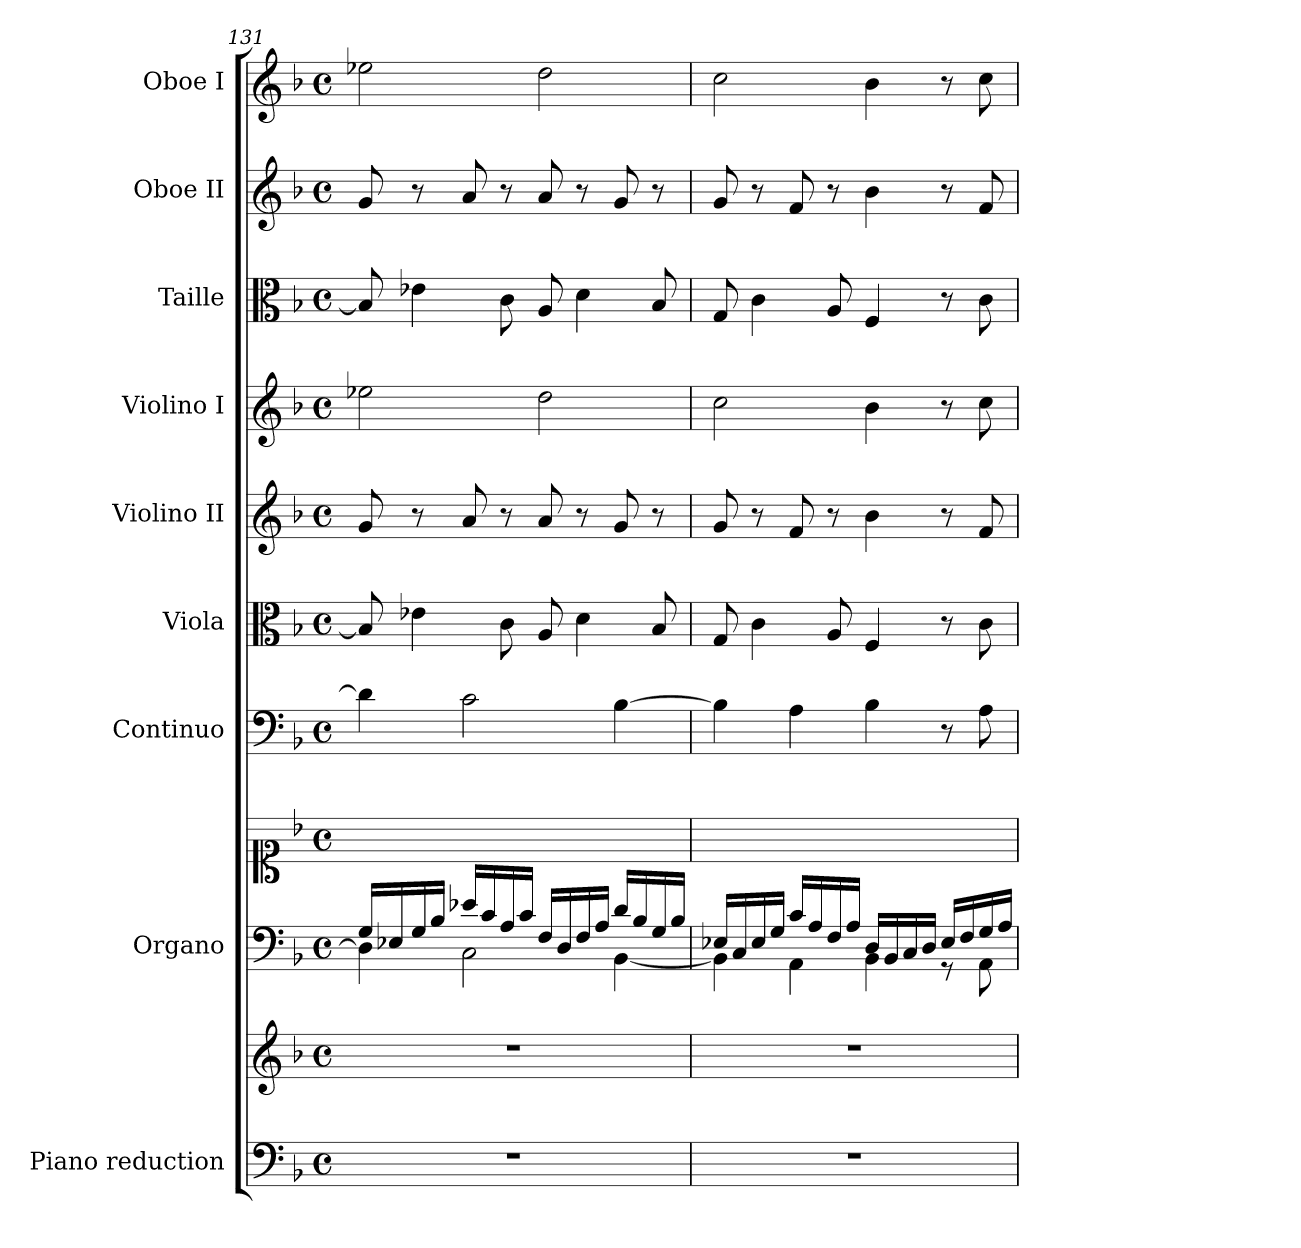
**kern	**kern	**kern	**kern	**kern	**kern	**kern	**kern	**kern	**kern	**kern
*part9	*part9	*part8	*part8	*part7	*part6	*part5	*part4	*part3	*part2	*part1
*staff11	*staff10	*staff9	*staff8	*staff7	*staff6	*staff5	*staff4	*staff3	*staff2	*staff1
*I"Piano reduction	*	*I"Organo	*	*I"Continuo	*I"Viola	*I"Violino II	*I"Violino I	*I"Taille	*I"Oboe II	*I"Oboe I
*I'Pno	*	*	*	*	*I'Vla	*I'Vln	*I'Vln	*	*I'Ob	*I'Ob
*clefF4	*clefG2	*clefF4	*clefC1	*clefF4	*clefC3	*clefG2	*clefG2	*clefC3	*clefG2	*clefG2
*k[b-]	*k[b-]	*k[b-]	*k[b-]	*k[b-]	*k[b-]	*k[b-]	*k[b-]	*k[b-]	*k[b-]	*k[b-]
*M4/4	*M4/4	*M4/4	*M4/4	*M4/4	*M4/4	*M4/4	*M4/4	*M4/4	*M4/4	*M4/4
*met(c)	*met(c)	*met(c)	*met(c)	*met(c)	*met(c)	*met(c)	*met(c)	*met(c)	*met(c)	*met(c)
=131	=131	=131	=131	=131	=131	=131	=131	=131	=131	=131
*	*	*^	*	*	*	*	*	*	*	*
1r	1r	16G/LL	4D\]	1ryy	4d\]	8B-/]	8g/	2ee-X\	8B-/]	8g/	2ee-X\
.	.	16E-X/	.	.	.	.	.	.	.	.	.
.	.	16G/	.	.	.	4e-X\	8r	.	4e-X\	8r	.
.	.	16B-/JJ	.	.	.	.	.	.	.	.	.
.	.	16e-X/LL	2C\	.	2c\	.	8a/	.	.	8a/	.
.	.	16c/	.	.	.	.	.	.	.	.	.
.	.	16A/	.	.	.	8c\	8r	.	8c\	8r	.
.	.	16c/JJ	.	.	.	.	.	.	.	.	.
.	.	16F/LL	.	.	.	8A/	8a/	2dd\	8A/	8a/	2dd\
.	.	16D/	.	.	.	.	.	.	.	.	.
.	.	16F/	.	.	.	4d\	8r	.	4d\	8r	.
.	.	16A/JJ	.	.	.	.	.	.	.	.	.
.	.	16d/LL	[4BB-\	.	[4B-\	.	8g/	.	.	8g/	.
.	.	16B-/	.	.	.	.	.	.	.	.	.
.	.	16G/	.	.	.	8B-/	8r	.	8B-/	8r	.
.	.	16B-/JJ	.	.	.	.	.	.	.	.	.
=132	=132	=132	=132	=132	=132	=132	=132	=132	=132	=132	=132
1r	1r	16E-X/LL	4BB-\]	1ryy	4B-\]	8G/	8g/	2cc\	8G/	8g/	2cc\
.	.	16C/	.	.	.	.	.	.	.	.	.
.	.	16E-/	.	.	.	4c\	8r	.	4c\	8r	.
.	.	16G/JJ	.	.	.	.	.	.	.	.	.
.	.	16c/LL	4AA\	.	4A\	.	8f/	.	.	8f/	.
.	.	16A/	.	.	.	.	.	.	.	.	.
.	.	16F/	.	.	.	8A/	8r	.	8A/	8r	.
.	.	16A/JJ	.	.	.	.	.	.	.	.	.
.	.	16D/LL	4BB-\	.	4B-\	4F/	4b-\	4b-\	4F/	4b-\	4b-\
.	.	16BB-/	.	.	.	.	.	.	.	.	.
.	.	16C/	.	.	.	.	.	.	.	.	.
.	.	16D/JJ	.	.	.	.	.	.	.	.	.
.	.	16E-/LL	8r	.	8r	8r	8r	8r	8r	8r	8r
.	.	16F/	.	.	.	.	.	.	.	.	.
.	.	16G/	8AA\	.	8A\	8c\	8f/	8cc\	8c\	8f/	8cc\
.	.	16A/JJ	.	.	.	.	.	.	.	.	.
*	*	*v	*v	*	*	*	*	*	*	*	*
=	=	=	=	=	=	=	=	=	=	=
*-	*-	*-	*-	*-	*-	*-	*-	*-	*-	*-
